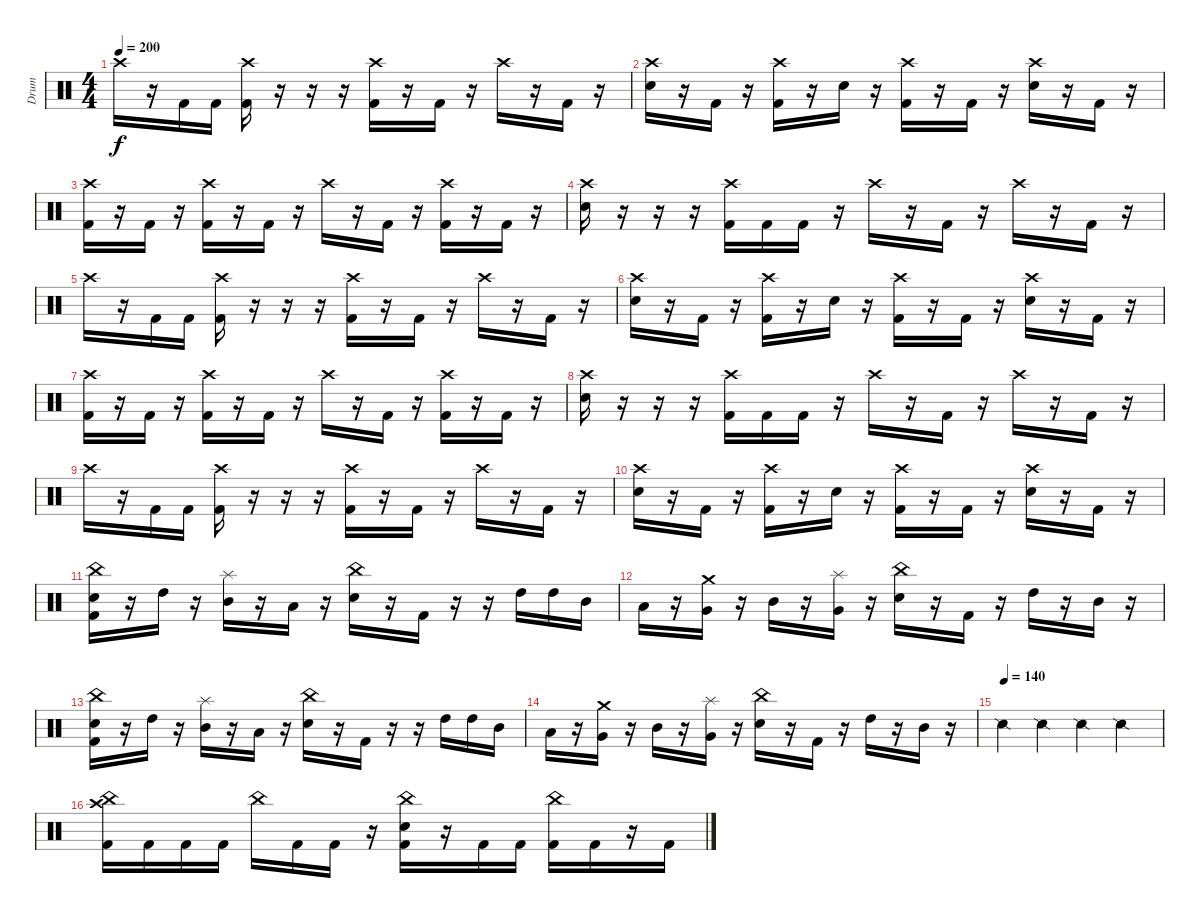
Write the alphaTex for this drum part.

\track ("Drum" "Drum") {instrument percussion}
\staff {score}
\articulation defaults
\ts (4 4)
\tempo 200
\clef neutral
\ks c "Crash high (hit)".16{dy f}
r.16 "Kick (hit) 2".16 "Kick (hit) 2".16 ("Crash high (hit)" "Kick (hit) 2").16 r.16 r.16 r.16 ("Crash high (hit)" "Kick (hit) 2").16 r.16 "Kick (hit) 2".16 r.16 "Crash high (hit)".16 r.16 "Kick (hit) 2".16 r.16 |
("Crash high (hit)" "Electric Snare (hit)").16 r.16 "Kick (hit) 2".16 r.16 ("Crash high (hit)" "Kick (hit) 2").16 r.16 "Electric Snare (hit)".16 r.16 ("Crash high (hit)" "Kick (hit) 2").16 r.16 "Kick (hit) 2".16 r.16 ("Crash high (hit)" "Electric Snare (hit)").16 r.16 "Kick (hit) 2".16 r.16 |
("Crash high (hit)" "Kick (hit) 2").16 r.16 "Kick (hit) 2".16 r.16 ("Crash high (hit)" "Kick (hit) 2").16 r.16 "Kick (hit) 2".16 r.16 "Crash high (hit)".16 r.16 "Kick (hit) 2".16 r.16 ("Crash high (hit)" "Kick (hit) 2").16 r.16 "Kick (hit) 2".16 r.16 |
("Crash high (hit)" "Electric Snare (hit)").16 r.16 r.16 r.16 ("Crash high (hit)" "Kick (hit) 2").16 "Kick (hit) 2".16 "Kick (hit) 2".16 r.16 "Crash high (hit)".16 r.16 "Kick (hit) 2".16 r.16 "Crash high (hit)".16 r.16 "Kick (hit) 2".16 r.16 |
"Crash high (hit)".16 r.16 "Kick (hit) 2".16 "Kick (hit) 2".16 ("Crash high (hit)" "Kick (hit) 2").16 r.16 r.16 r.16 ("Crash high (hit)" "Kick (hit) 2").16 r.16 "Kick (hit) 2".16 r.16 "Crash high (hit)".16 r.16 "Kick (hit) 2".16 r.16 |
("Crash high (hit)" "Electric Snare (hit)").16 r.16 "Kick (hit) 2".16 r.16 ("Crash high (hit)" "Kick (hit) 2").16 r.16 "Electric Snare (hit)".16 r.16 ("Crash high (hit)" "Kick (hit) 2").16 r.16 "Kick (hit) 2".16 r.16 ("Crash high (hit)" "Electric Snare (hit)").16 r.16 "Kick (hit) 2".16 r.16 |
("Crash high (hit)" "Kick (hit) 2").16 r.16 "Kick (hit) 2".16 r.16 ("Crash high (hit)" "Kick (hit) 2").16 r.16 "Kick (hit) 2".16 r.16 "Crash high (hit)".16 r.16 "Kick (hit) 2".16 r.16 ("Crash high (hit)" "Kick (hit) 2").16 r.16 "Kick (hit) 2".16 r.16 |
("Crash high (hit)" "Electric Snare (hit)").16 r.16 r.16 r.16 ("Crash high (hit)" "Kick (hit) 2").16 "Kick (hit) 2".16 "Kick (hit) 2".16 r.16 "Crash high (hit)".16 r.16 "Kick (hit) 2".16 r.16 "Crash high (hit)".16 r.16 "Kick (hit) 2".16 r.16 |
"Crash high (hit)".16 r.16 "Kick (hit) 2".16 "Kick (hit) 2".16 ("Crash high (hit)" "Kick (hit) 2").16 r.16 r.16 r.16 ("Crash high (hit)" "Kick (hit) 2").16 r.16 "Kick (hit) 2".16 r.16 "Crash high (hit)".16 r.16 "Kick (hit) 2".16 r.16 |
("Crash high (hit)" "Electric Snare (hit)").16 r.16 "Kick (hit) 2".16 r.16 ("Crash high (hit)" "Kick (hit) 2").16 r.16 "Electric Snare (hit)".16 r.16 ("Crash high (hit)" "Kick (hit) 2").16 r.16 "Kick (hit) 2".16 r.16 ("Crash high (hit)" "Electric Snare (hit)").16 r.16 "Kick (hit) 2".16 r.16 |
("China (hit)" "Electric Snare (hit)" "Kick (hit) 2").16 r.16 "High Tom (hit)".16 r.16 ("Splash (hit)" "Mid Tom (hit)").16 r.16 "Low Tom (hit)".16 r.16 ("China (hit)" "Electric Snare (hit)").16 r.16 "Kick (hit) 2".16 r.16 r.16 "High Tom (hit)".16 "High Tom (hit)".16 "Mid Tom (hit)".16 |
"Low Tom (hit)".16 r.16 ("Crash medium (hit)" "Very Low Tom (hit)").16 r.16 "Mid Tom (hit)".16 r.16 ("Splash (hit)" "Very Low Tom (hit)").16 r.16 ("China (hit)" "Electric Snare (hit)").16 r.16 "Kick (hit) 2".16 r.16 "High Tom (hit)".16 r.16 "Mid Tom (hit)".16 r.16 |
("China (hit)" "Electric Snare (hit)" "Kick (hit) 2").16 r.16 "High Tom (hit)".16 r.16 ("Splash (hit)" "Mid Tom (hit)").16 r.16 "Low Tom (hit)".16 r.16 ("China (hit)" "Electric Snare (hit)").16 r.16 "Kick (hit) 2".16 r.16 r.16 "High Tom (hit)".16 "High Tom (hit)".16 "Mid Tom (hit)".16 |
"Low Tom (hit)".16 r.16 ("Crash medium (hit)" "Very Low Tom (hit)").16 r.16 "Mid Tom (hit)".16 r.16 ("Splash (hit)" "Very Low Tom (hit)").16 r.16 ("China (hit)" "Electric Snare (hit)").16 r.16 "Kick (hit) 2".16 r.16 "High Tom (hit)".16 r.16 "Mid Tom (hit)".16 r.16 |
\tempo (140)
"Snare (side stick) 2".4 "Snare (side stick) 2".4 "Snare (side stick) 2".4 "Snare (side stick) 2".4 |
("Crash high (hit)" "China (hit)" "Kick (hit) 2").16 "Kick (hit) 2".16 "Kick (hit) 2".16 "Kick (hit) 2".16 "China (hit)".16 "Kick (hit) 2".16 "Kick (hit) 2".16 r.16 ("China (hit)" "Electric Snare (hit)" "Kick (hit) 2").16 r.16 "Kick (hit) 2".16 "Kick (hit) 2".16 ("China (hit)" "Kick (hit) 2").16 "Kick (hit) 2".16 r.16 "Kick (hit) 2".16
